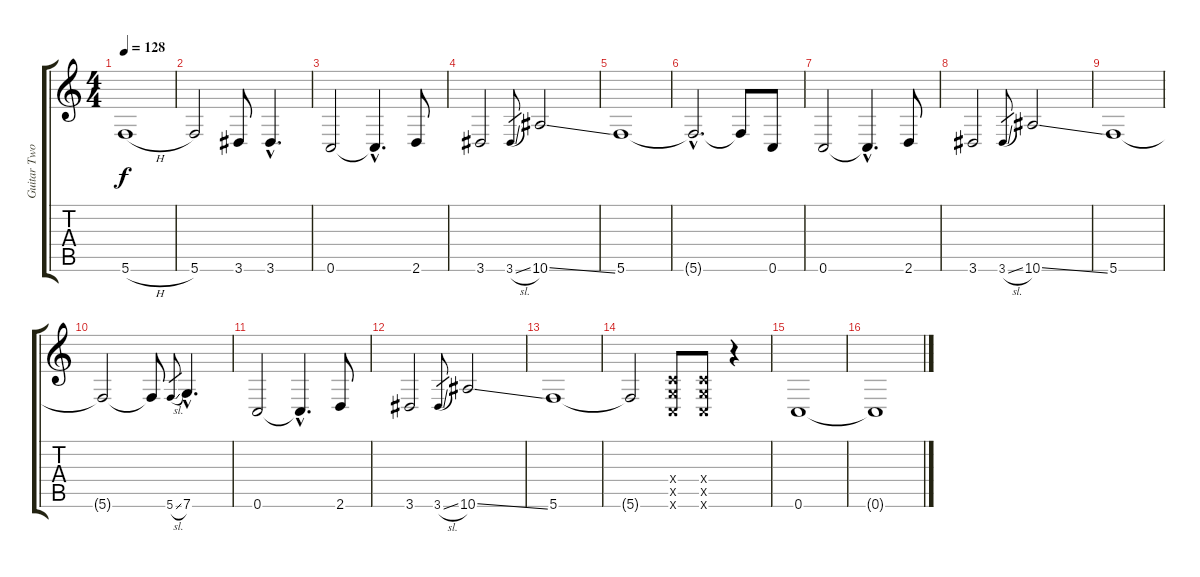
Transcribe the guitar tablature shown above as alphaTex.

\track ("Guitar Two" "Guitar Two") {instrument distortionguitar}
\staff {score tabs}
\tuning (D4 A3 F3 C3 G2 C2) {hide}
\ts (4 4)
\tempo 128
\clef g2
\ks c
5.6{h}.1{dy f} |
5.6.2 3.6.8 3.6{hac}.4{d} |
0.6.2 0.6{hac t}.4{d} 2.6.8 |
3.6.2 3.6{sl}.8{gr} 10.6{ss}.2 |
5.6.1 |
5.6{hac t}.2{d} 5.6{t}.8 0.6.8 |
0.6.2 0.6{hac t}.4{d} 2.6.8 |
3.6.2 3.6{sl}.8{gr} 10.6{ss}.2 |
5.6.1 |
5.6{t}.2 5.6{t}.8 5.6{sl}.8{gr} 7.6{hac}.4{d} |
0.6.2 0.6{hac t}.4{d} 2.6.8 |
3.6.2 3.6{sl}.8{gr} 10.6{ss}.2 |
5.6.1 |
5.6{t}.2 (0.4{x} 0.5{x} 0.6{x}).8 (0.4{x} 0.5{x} 0.6{x}).8 r.4 |
0.6.1 |
0.6{t}.1
